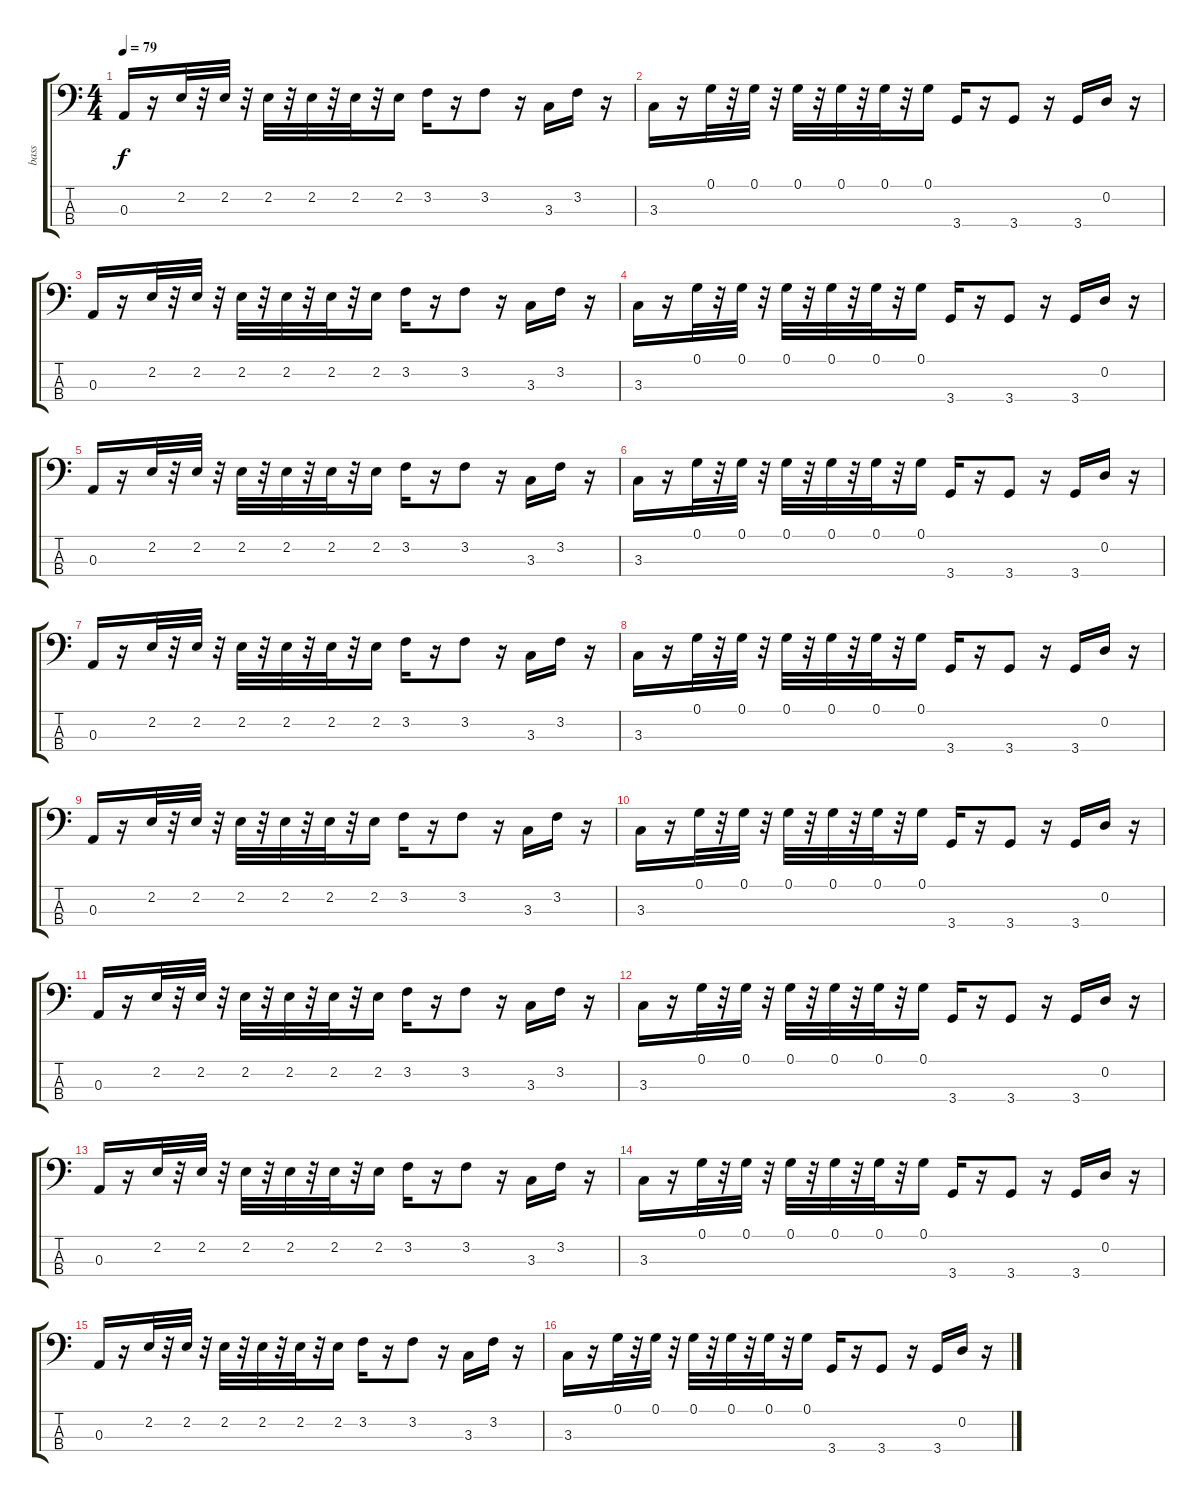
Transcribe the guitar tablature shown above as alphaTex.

\track ("bass" "bass") {instrument fretlessbass}
\staff {score tabs}
\tuning (G2 D2 A1 E1) {hide}
\ts (4 4)
\tempo 79
\clef f4
\ks c
0.3.16{dy f} r.16 2.2.32 r.32 2.2.32 r.32 2.2.32 r.32 2.2.32 r.32 2.2.32 r.32 2.2.16 3.2.16 r.16 3.2.8 r.16 3.3.16 3.2.16 r.16 |
3.3.16 r.16 0.1.32 r.32 0.1.32 r.32 0.1.32 r.32 0.1.32 r.32 0.1.32 r.32 0.1.16 3.4.16 r.16 3.4.8 r.16 3.4.16 0.2.16 r.16 |
0.3.16 r.16 2.2.32 r.32 2.2.32 r.32 2.2.32 r.32 2.2.32 r.32 2.2.32 r.32 2.2.16 3.2.16 r.16 3.2.8 r.16 3.3.16 3.2.16 r.16 |
3.3.16 r.16 0.1.32 r.32 0.1.32 r.32 0.1.32 r.32 0.1.32 r.32 0.1.32 r.32 0.1.16 3.4.16 r.16 3.4.8 r.16 3.4.16 0.2.16 r.16 |
0.3.16 r.16 2.2.32 r.32 2.2.32 r.32 2.2.32 r.32 2.2.32 r.32 2.2.32 r.32 2.2.16 3.2.16 r.16 3.2.8 r.16 3.3.16 3.2.16 r.16 |
3.3.16 r.16 0.1.32 r.32 0.1.32 r.32 0.1.32 r.32 0.1.32 r.32 0.1.32 r.32 0.1.16 3.4.16 r.16 3.4.8 r.16 3.4.16 0.2.16 r.16 |
0.3.16 r.16 2.2.32 r.32 2.2.32 r.32 2.2.32 r.32 2.2.32 r.32 2.2.32 r.32 2.2.16 3.2.16 r.16 3.2.8 r.16 3.3.16 3.2.16 r.16 |
3.3.16 r.16 0.1.32 r.32 0.1.32 r.32 0.1.32 r.32 0.1.32 r.32 0.1.32 r.32 0.1.16 3.4.16 r.16 3.4.8 r.16 3.4.16 0.2.16 r.16 |
0.3.16 r.16 2.2.32 r.32 2.2.32 r.32 2.2.32 r.32 2.2.32 r.32 2.2.32 r.32 2.2.16 3.2.16 r.16 3.2.8 r.16 3.3.16 3.2.16 r.16 |
3.3.16 r.16 0.1.32 r.32 0.1.32 r.32 0.1.32 r.32 0.1.32 r.32 0.1.32 r.32 0.1.16 3.4.16 r.16 3.4.8 r.16 3.4.16 0.2.16 r.16 |
0.3.16 r.16 2.2.32 r.32 2.2.32 r.32 2.2.32 r.32 2.2.32 r.32 2.2.32 r.32 2.2.16 3.2.16 r.16 3.2.8 r.16 3.3.16 3.2.16 r.16 |
3.3.16 r.16 0.1.32 r.32 0.1.32 r.32 0.1.32 r.32 0.1.32 r.32 0.1.32 r.32 0.1.16 3.4.16 r.16 3.4.8 r.16 3.4.16 0.2.16 r.16 |
0.3.16 r.16 2.2.32 r.32 2.2.32 r.32 2.2.32 r.32 2.2.32 r.32 2.2.32 r.32 2.2.16 3.2.16 r.16 3.2.8 r.16 3.3.16 3.2.16 r.16 |
3.3.16 r.16 0.1.32 r.32 0.1.32 r.32 0.1.32 r.32 0.1.32 r.32 0.1.32 r.32 0.1.16 3.4.16 r.16 3.4.8 r.16 3.4.16 0.2.16 r.16 |
0.3.16 r.16 2.2.32 r.32 2.2.32 r.32 2.2.32 r.32 2.2.32 r.32 2.2.32 r.32 2.2.16 3.2.16 r.16 3.2.8 r.16 3.3.16 3.2.16 r.16 |
3.3.16 r.16 0.1.32 r.32 0.1.32 r.32 0.1.32 r.32 0.1.32 r.32 0.1.32 r.32 0.1.16 3.4.16 r.16 3.4.8 r.16 3.4.16 0.2.16 r.16
